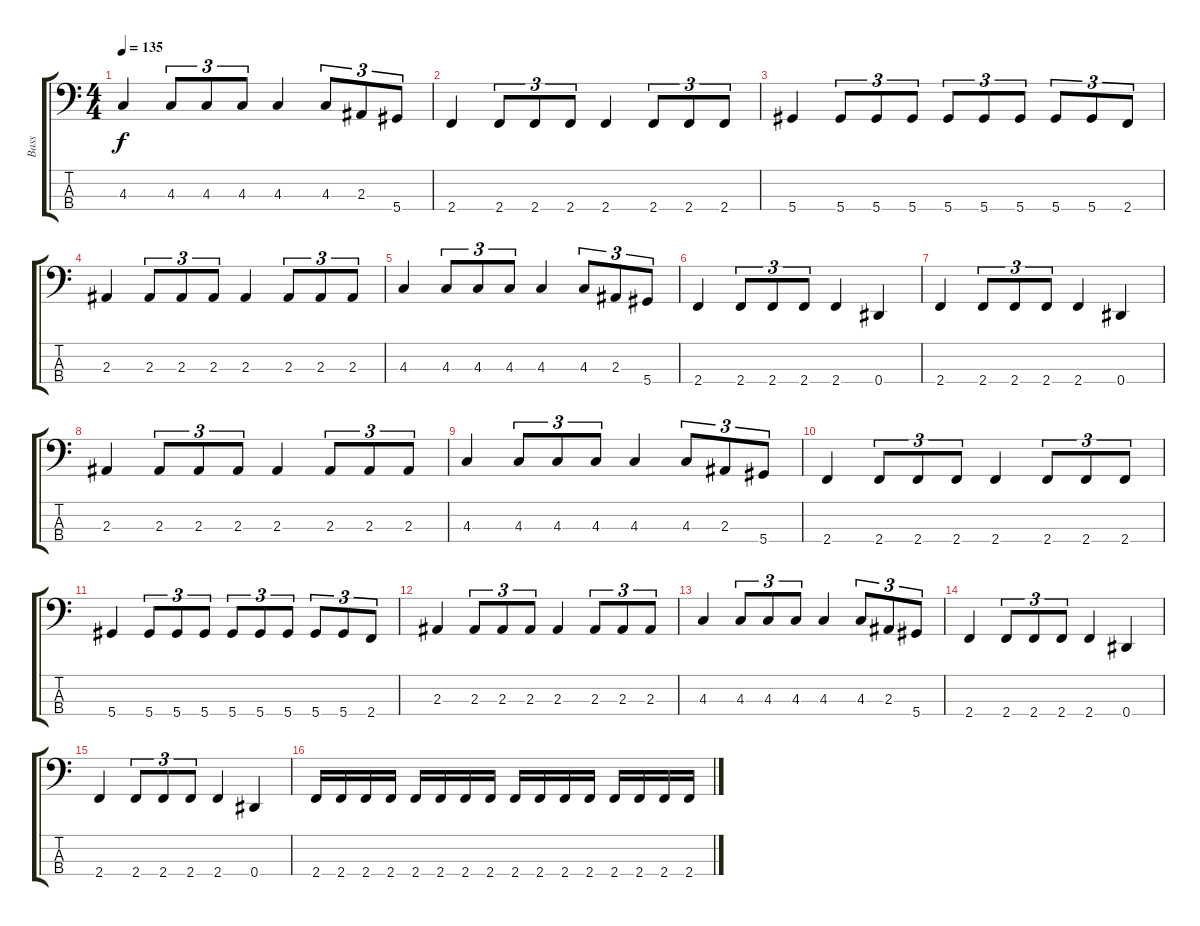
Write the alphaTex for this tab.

\track ("Bass" "Bass") {instrument electricbasspick}
\staff {score tabs}
\tuning (Gb2 Db2 Ab1 Eb1) {hide}
\ts (4 4)
\tempo 135
\clef f4
\ks c
4.3.4{dy f} 4.3.8{tu (3 2)} 4.3.8{tu (3 2)} 4.3.8{tu (3 2)} 4.3.4 4.3.8{tu (3 2)} 2.3.8{tu (3 2)} 5.4.8{tu (3 2)} |
2.4.4 2.4.8{tu (3 2)} 2.4.8{tu (3 2)} 2.4.8{tu (3 2)} 2.4.4 2.4.8{tu (3 2)} 2.4.8{tu (3 2)} 2.4.8{tu (3 2)} |
5.4.4 5.4.8{tu (3 2)} 5.4.8{tu (3 2)} 5.4.8{tu (3 2)} 5.4.8{tu (3 2)} 5.4.8{tu (3 2)} 5.4.8{tu (3 2)} 5.4.8{tu (3 2)} 5.4.8{tu (3 2)} 2.4.8{tu (3 2)} |
2.3.4 2.3.8{tu (3 2)} 2.3.8{tu (3 2)} 2.3.8{tu (3 2)} 2.3.4 2.3.8{tu (3 2)} 2.3.8{tu (3 2)} 2.3.8{tu (3 2)} |
4.3.4 4.3.8{tu (3 2)} 4.3.8{tu (3 2)} 4.3.8{tu (3 2)} 4.3.4 4.3.8{tu (3 2)} 2.3.8{tu (3 2)} 5.4.8{tu (3 2)} |
2.4.4 2.4.8{tu (3 2)} 2.4.8{tu (3 2)} 2.4.8{tu (3 2)} 2.4.4 0.4.4 |
2.4.4 2.4.8{tu (3 2)} 2.4.8{tu (3 2)} 2.4.8{tu (3 2)} 2.4.4 0.4.4 |
2.3.4 2.3.8{tu (3 2)} 2.3.8{tu (3 2)} 2.3.8{tu (3 2)} 2.3.4 2.3.8{tu (3 2)} 2.3.8{tu (3 2)} 2.3.8{tu (3 2)} |
4.3.4 4.3.8{tu (3 2)} 4.3.8{tu (3 2)} 4.3.8{tu (3 2)} 4.3.4 4.3.8{tu (3 2)} 2.3.8{tu (3 2)} 5.4.8{tu (3 2)} |
2.4.4 2.4.8{tu (3 2)} 2.4.8{tu (3 2)} 2.4.8{tu (3 2)} 2.4.4 2.4.8{tu (3 2)} 2.4.8{tu (3 2)} 2.4.8{tu (3 2)} |
5.4.4 5.4.8{tu (3 2)} 5.4.8{tu (3 2)} 5.4.8{tu (3 2)} 5.4.8{tu (3 2)} 5.4.8{tu (3 2)} 5.4.8{tu (3 2)} 5.4.8{tu (3 2)} 5.4.8{tu (3 2)} 2.4.8{tu (3 2)} |
2.3.4 2.3.8{tu (3 2)} 2.3.8{tu (3 2)} 2.3.8{tu (3 2)} 2.3.4 2.3.8{tu (3 2)} 2.3.8{tu (3 2)} 2.3.8{tu (3 2)} |
4.3.4 4.3.8{tu (3 2)} 4.3.8{tu (3 2)} 4.3.8{tu (3 2)} 4.3.4 4.3.8{tu (3 2)} 2.3.8{tu (3 2)} 5.4.8{tu (3 2)} |
2.4.4 2.4.8{tu (3 2)} 2.4.8{tu (3 2)} 2.4.8{tu (3 2)} 2.4.4 0.4.4 |
2.4.4 2.4.8{tu (3 2)} 2.4.8{tu (3 2)} 2.4.8{tu (3 2)} 2.4.4 0.4.4 |
2.4.16 2.4.16 2.4.16 2.4.16 2.4.16 2.4.16 2.4.16 2.4.16 2.4.16 2.4.16 2.4.16 2.4.16 2.4.16 2.4.16 2.4.16 2.4.16
